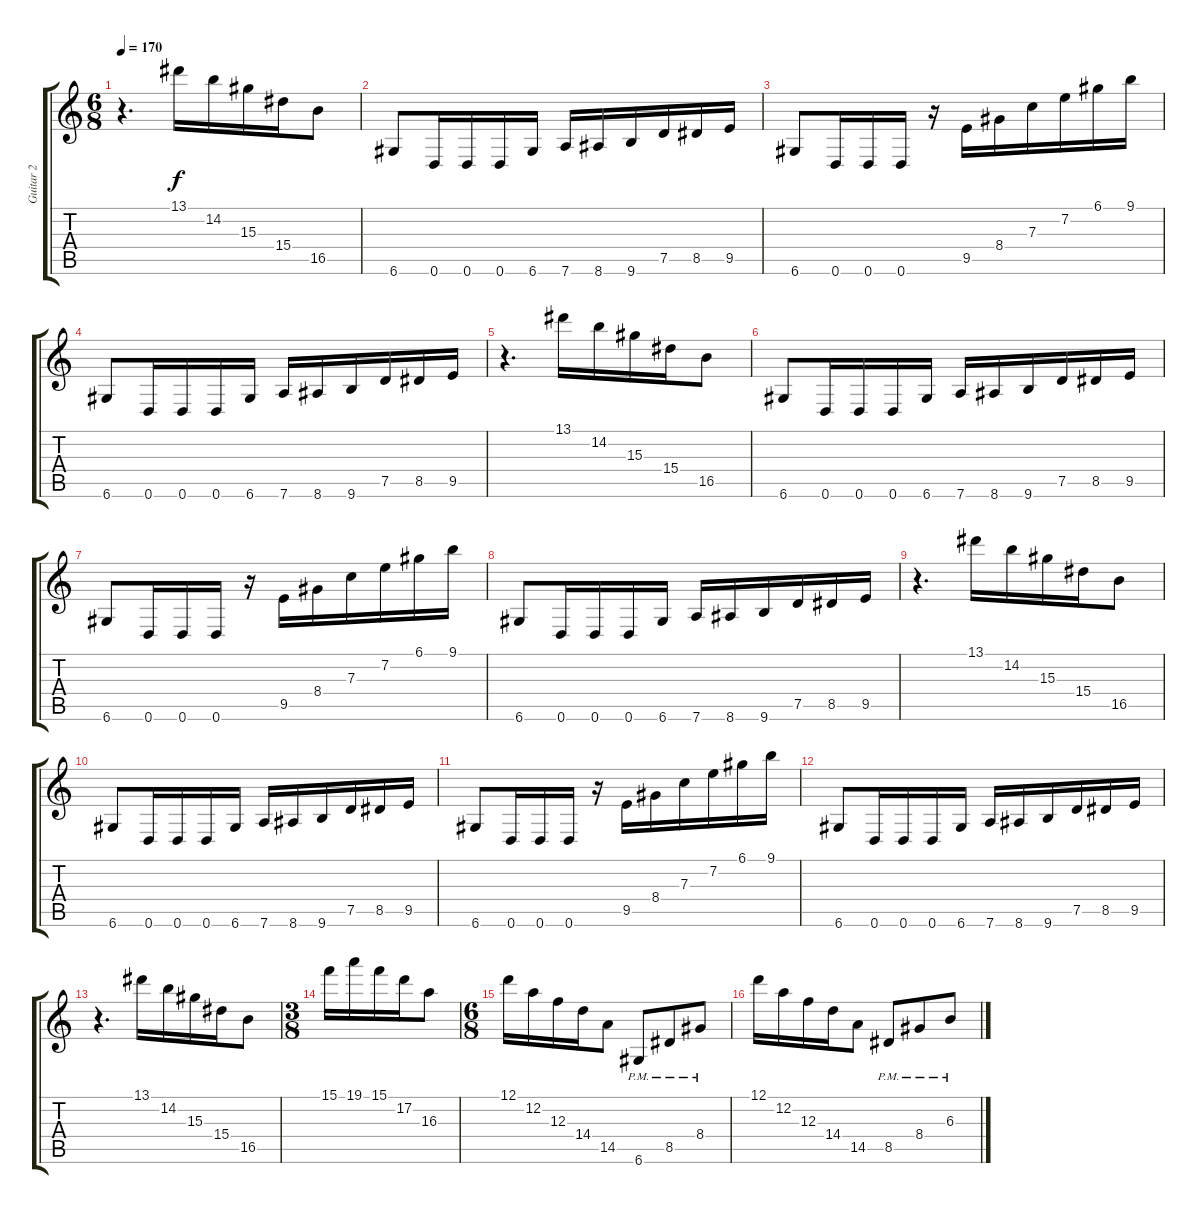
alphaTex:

\track ("Guitar 2" "Guitar 2") {instrument distortionguitar}
\staff {score tabs}
\tuning (D4 A3 F3 C3 G2 D2) {hide}
\ts (6 8)
\tempo 170
\clef g2
\ks c
r.4{d dy f} 13.1.16 14.2.16 15.3.16 15.4.16 16.5.8 |
6.6.8 0.6.16 0.6.16 0.6.16 6.6.16 7.6.16 8.6.16 9.6.16 7.5.16 8.5.16 9.5.16 |
6.6.8 0.6.16 0.6.16 0.6.16 r.16 9.5.16 8.4.16 7.3.16 7.2.16 6.1.16 9.1.16 |
6.6.8 0.6.16 0.6.16 0.6.16 6.6.16 7.6.16 8.6.16 9.6.16 7.5.16 8.5.16 9.5.16 |
r.4{d} 13.1.16 14.2.16 15.3.16 15.4.16 16.5.8 |
6.6.8 0.6.16 0.6.16 0.6.16 6.6.16 7.6.16 8.6.16 9.6.16 7.5.16 8.5.16 9.5.16 |
6.6.8 0.6.16 0.6.16 0.6.16 r.16 9.5.16 8.4.16 7.3.16 7.2.16 6.1.16 9.1.16 |
6.6.8 0.6.16 0.6.16 0.6.16 6.6.16 7.6.16 8.6.16 9.6.16 7.5.16 8.5.16 9.5.16 |
r.4{d} 13.1.16 14.2.16 15.3.16 15.4.16 16.5.8 |
6.6.8 0.6.16 0.6.16 0.6.16 6.6.16 7.6.16 8.6.16 9.6.16 7.5.16 8.5.16 9.5.16 |
6.6.8 0.6.16 0.6.16 0.6.16 r.16 9.5.16 8.4.16 7.3.16 7.2.16 6.1.16 9.1.16 |
6.6.8 0.6.16 0.6.16 0.6.16 6.6.16 7.6.16 8.6.16 9.6.16 7.5.16 8.5.16 9.5.16 |
r.4{d} 13.1.16 14.2.16 15.3.16 15.4.16 16.5.8 |
\ts (3 8)
15.1.16 19.1.16 15.1.16 17.2.16 16.3.8 |
\ts (6 8)
12.1.16 12.2.16 12.3.16 14.4.16 14.5.8 6.6{pm}.8 8.5{pm}.8 8.4{pm}.8 |
12.1.16 12.2.16 12.3.16 14.4.16 14.5.8 8.5{pm}.8 8.4{pm}.8 6.3{pm}.8
